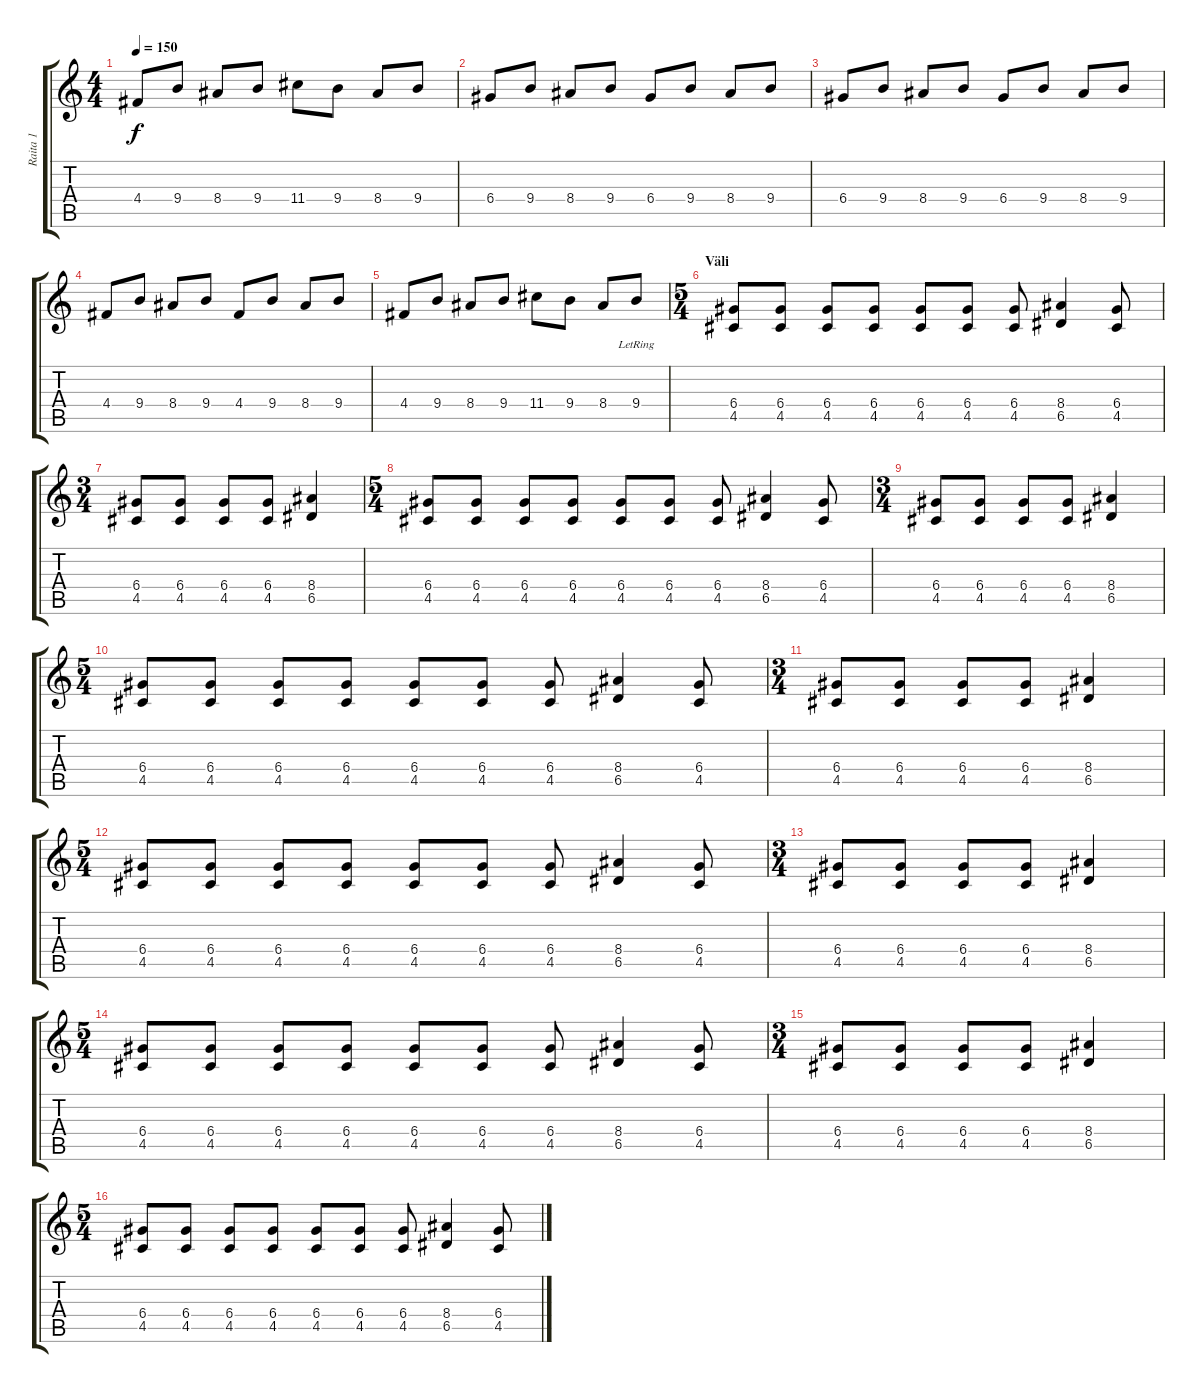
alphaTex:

\track ("Raita 1" "Raita 1") {instrument electricguitarmuted}
\staff {score tabs}
\tuning (E4 B3 G3 D3 A2 E2) {hide}
\ts (4 4)
\tempo 150
\clef g2
\ks c
4.4.8{dy f} 9.4.8 8.4.8 9.4.8 11.4.8 9.4.8 8.4.8 9.4.8 |
6.4.8 9.4.8 8.4.8 9.4.8 6.4.8 9.4.8 8.4.8 9.4.8 |
6.4.8 9.4.8 8.4.8 9.4.8 6.4.8 9.4.8 8.4.8 9.4.8 |
4.4.8 9.4.8 8.4.8 9.4.8 4.4.8 9.4.8 8.4.8 9.4.8 |
4.4.8 9.4.8 8.4.8 9.4.8 11.4.8 9.4.8 8.4.8 9.4{lr}.8 |
\ts (5 4)
\section ("" "Väli")
(6.4 4.5).8 (6.4 4.5).8 (6.4 4.5).8 (6.4 4.5).8 (6.4 4.5).8 (6.4 4.5).8 (6.4 4.5).8 (8.4 6.5).4 (6.4 4.5).8 |
\ts (3 4)
(6.4 4.5).8 (6.4 4.5).8 (6.4 4.5).8 (6.4 4.5).8 (8.4 6.5).4 |
\ts (5 4)
(6.4 4.5).8 (6.4 4.5).8 (6.4 4.5).8 (6.4 4.5).8 (6.4 4.5).8 (6.4 4.5).8 (6.4 4.5).8 (8.4 6.5).4 (6.4 4.5).8 |
\ts (3 4)
(6.4 4.5).8 (6.4 4.5).8 (6.4 4.5).8 (6.4 4.5).8 (8.4 6.5).4 |
\ts (5 4)
(6.4 4.5).8 (6.4 4.5).8 (6.4 4.5).8 (6.4 4.5).8 (6.4 4.5).8 (6.4 4.5).8 (6.4 4.5).8 (8.4 6.5).4 (6.4 4.5).8 |
\ts (3 4)
(6.4 4.5).8 (6.4 4.5).8 (6.4 4.5).8 (6.4 4.5).8 (8.4 6.5).4 |
\ts (5 4)
(6.4 4.5).8 (6.4 4.5).8 (6.4 4.5).8 (6.4 4.5).8 (6.4 4.5).8 (6.4 4.5).8 (6.4 4.5).8 (8.4 6.5).4 (6.4 4.5).8 |
\ts (3 4)
(6.4 4.5).8 (6.4 4.5).8 (6.4 4.5).8 (6.4 4.5).8 (8.4 6.5).4 |
\ts (5 4)
(6.4 4.5).8 (6.4 4.5).8 (6.4 4.5).8 (6.4 4.5).8 (6.4 4.5).8 (6.4 4.5).8 (6.4 4.5).8 (8.4 6.5).4 (6.4 4.5).8 |
\ts (3 4)
(6.4 4.5).8 (6.4 4.5).8 (6.4 4.5).8 (6.4 4.5).8 (8.4 6.5).4 |
\ts (5 4)
(6.4 4.5).8 (6.4 4.5).8 (6.4 4.5).8 (6.4 4.5).8 (6.4 4.5).8 (6.4 4.5).8 (6.4 4.5).8 (8.4 6.5).4 (6.4 4.5).8
